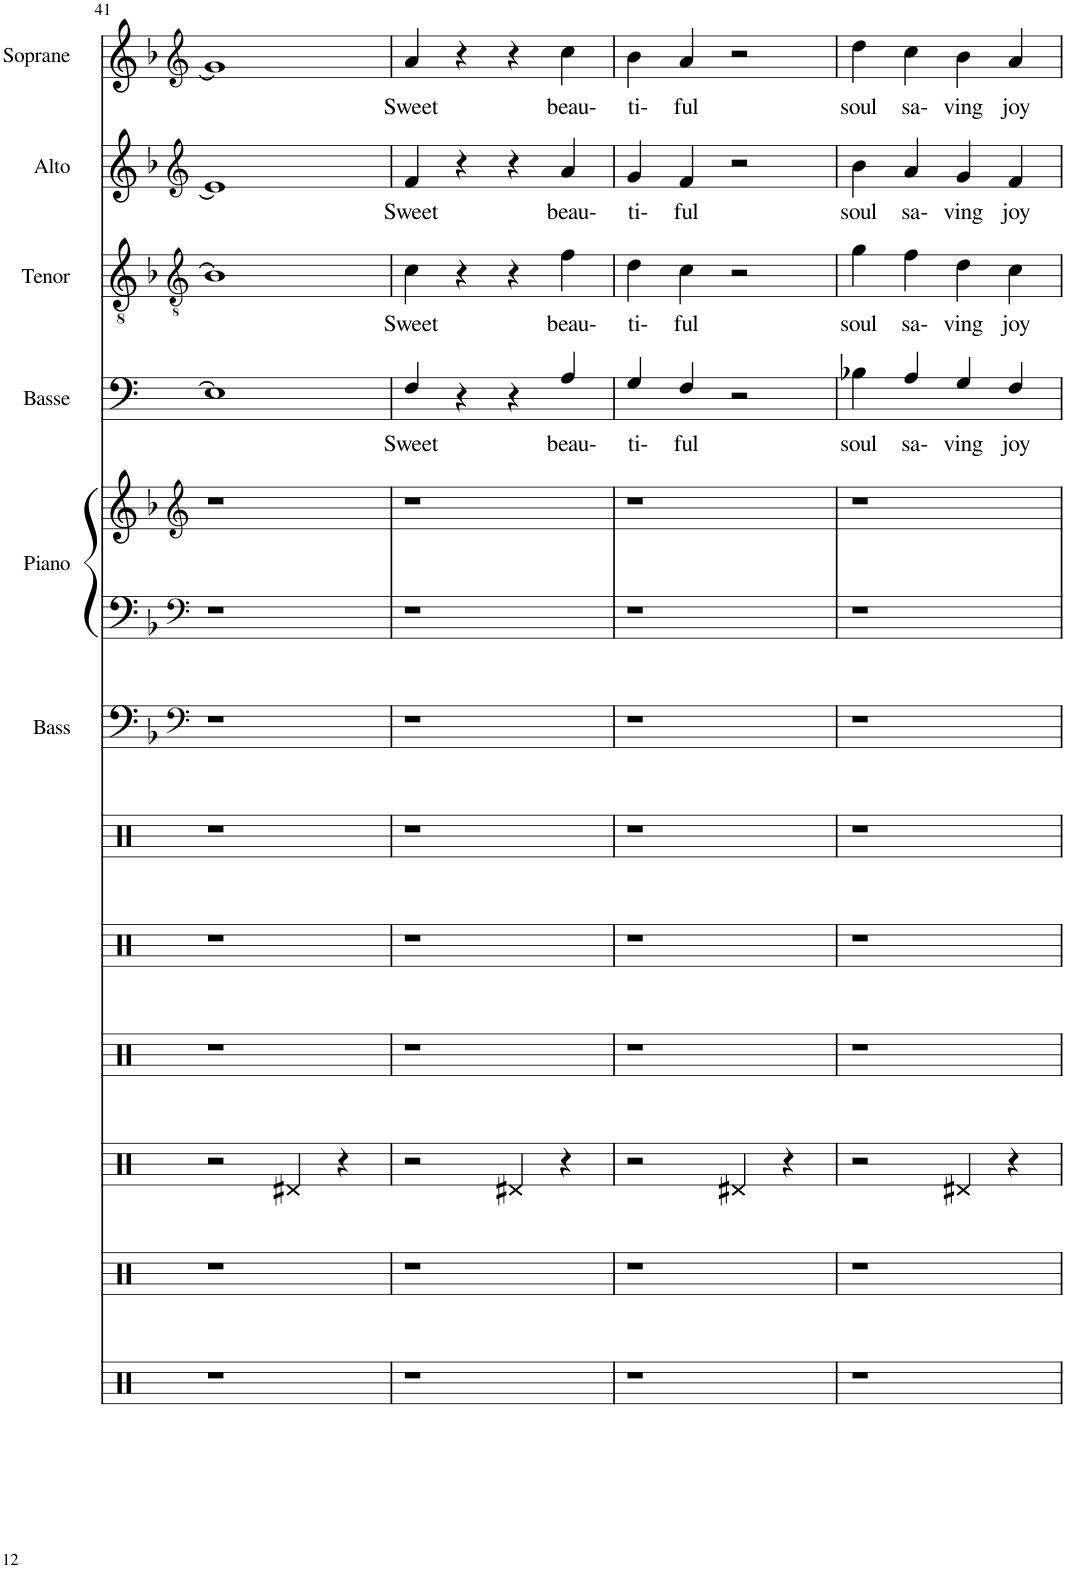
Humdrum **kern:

**kern	**kern	**kern	**kern	**kern	**kern	**kern	**kern	**kern	**kern	**text	**kern	**text	**kern	**text	**kern	**text
*part12	*part11	*part10	*part9	*part8	*part7	*part6	*part5	*part5	*part4	*part4	*part3	*part3	*part2	*part2	*part1	*part1
*staff13	*staff12	*staff11	*staff10	*staff9	*staff8	*staff7	*staff6	*staff5	*staff4	*staff4	*staff3	*staff3	*staff2	*staff2	*staff1	*staff1
*I"Acoustic Bass Drum	*I"Acoustic Bass Drum	*I"Acoustic Bass Drum	*I"Acoustic Bass Drum	*I"Acoustic Bass Drum	*I"Acoustic Bass Drum	*I"Basse acoustique	*I"Piano	*	*I"Bass	*	*I"Ténor	*	*I"Alto	*	*I"Soprano	*
*I'B Dr	*I'B Dr	*I'B Dr	*I'B Dr	*I'B Dr	*I'B Dr	*I'Bass	*I'Piano	*	*	*	*	*	*I'Alto	*	*	*
!!LO:PB:g=z
*clefF4	*clefF4	*clefF4	*clefFv4	*clefFv4	*clefFv4	*clefF4	*clefF4	*clefG2	*clefF4	*	*clefGv2	*	*clefG2	*	*clefG2	*
*k[]	*k[]	*k[]	*k[]	*k[]	*k[]	*k[b-]	*k[b-]	*k[b-]	*k[]	*	*k[b-]	*	*k[b-]	*	*k[b-]	*
*M4/4	*M4/4	*M4/4	*M4/4	*M4/4	*M4/4	*M4/4	*M4/4	*M4/4	*M4/4	*	*M4/4	*	*M4/4	*	*M4/4	*
=41	=41	=41	=41	=41	=41	=41	=41	=41	=41	=41	=41	=41	=41	=41	=41	=41
1r	1r	2r	1r	1r	1r	1r	1r	1r	1E]	.	1B-]	.	1e]	.	1g]	.
.	.	4RFF/	.	.	.	.	.	.	.	.	.	.	.	.	.	.
.	.	4r	.	.	.	.	.	.	.	.	.	.	.	.	.	.
=42	=42	=42	=42	=42	=42	=42	=42	=42	=42	=42	=42	=42	=42	=42	=42	=42
!	!	!	!	!	!	!	!	!	!	!LO:LY:b	!	!LO:LY:b	!	!LO:LY:b	!	!LO:LY:b
1r	1r	2r	1r	1r	1r	1r	1r	1r	4F/	Sweet	4c\	Sweet	4f/	Sweet	4a/	Sweet
.	.	.	.	.	.	.	.	.	4r	.	4r	.	4r	.	4r	.
.	.	4RFF/	.	.	.	.	.	.	4r	.	4r	.	4r	.	4r	.
!	!	!	!	!	!	!	!	!	!	!LO:LY:b	!	!LO:LY:b	!	!LO:LY:b	!	!LO:LY:b
.	.	4r	.	.	.	.	.	.	4A/	beau-	4f\	beau-	4a/	beau-	4cc\	beau-
=43	=43	=43	=43	=43	=43	=43	=43	=43	=43	=43	=43	=43	=43	=43	=43	=43
!	!	!	!	!	!	!	!	!	!	!LO:LY:b	!	!LO:LY:b	!	!LO:LY:b	!	!LO:LY:b
1r	1r	2r	1r	1r	1r	1r	1r	1r	4G/	ti-	4d\	ti-	4g/	ti-	4b-\	ti-
!	!	!	!	!	!	!	!	!	!	!LO:LY:b	!	!LO:LY:b	!	!LO:LY:b	!	!LO:LY:b
.	.	.	.	.	.	.	.	.	4F/	ful	4c\	ful	4f/	ful	4a/	ful
.	.	4RFF/	.	.	.	.	.	.	2r	.	2r	.	2r	.	2r	.
.	.	4r	.	.	.	.	.	.	.	.	.	.	.	.	.	.
=44	=44	=44	=44	=44	=44	=44	=44	=44	=44	=44	=44	=44	=44	=44	=44	=44
!	!	!	!	!	!	!	!	!	!	!LO:LY:b	!	!LO:LY:b	!	!LO:LY:b	!	!LO:LY:b
1r	1r	2r	1r	1r	1r	1r	1r	1r	4B-X\	soul	4g\	soul	4b-\	soul	4dd\	soul
!	!	!	!	!	!	!	!	!	!	!LO:LY:b	!	!LO:LY:b	!	!LO:LY:b	!	!LO:LY:b
.	.	.	.	.	.	.	.	.	4A/	sa-	4f\	sa-	4a/	sa-	4cc\	sa-
!	!	!	!	!	!	!	!	!	!	!LO:LY:b	!	!LO:LY:b	!	!LO:LY:b	!	!LO:LY:b
.	.	4RFF/	.	.	.	.	.	.	4G/	ving	4d\	ving	4g/	ving	4b-\	ving
!	!	!	!	!	!	!	!	!	!	!LO:LY:b	!	!LO:LY:b	!	!LO:LY:b	!	!LO:LY:b
.	.	4r	.	.	.	.	.	.	4F/	joy	4c\	joy	4f/	joy	4a/	joy
=	=	=	=	=	=	=	=	=	=	=	=	=	=	=	=	=
*-	*-	*-	*-	*-	*-	*-	*-	*-	*-	*-	*-	*-	*-	*-	*-	*-
